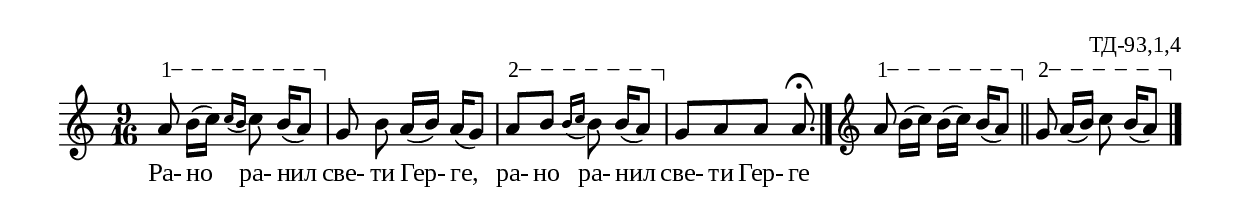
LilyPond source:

%{
TD_093_1_04
%}

\include "td-preamble.ly"

\score {
\relative c'' {
% \tempo 4 = 152
% \time 2/4
% \tempo 8 = 168
 \time 9/16
 \varA
 a8\startTextSpan b16([ c)] \acciaccatura { c16[ b] } c8 b16([ a8\stopTextSpan)] | 
 g8 b\noBeam a16([ b)] a16([ g8)] |
 \varB
 a8\startTextSpan b \acciaccatura { b16[ c] } b8 b16([ a8\stopTextSpan)] | 
 g8 a a a8.\fermata
 \bar "|." 
\set Score.measureLength = #(ly:make-moment 1 16)  
 s16 \bar ""  
 \set Score.measureLength = #(ly:make-moment 9 16)  
 \clef treble
\varA
 a8\startTextSpan b16([ c)] b16([ c)] b16([ a8\stopTextSpan)] \bar "||" 
 \varB
 g8\startTextSpan a16([ b)] c8 b16([ a8\stopTextSpan)] 
  \bar "|." 
}
\addlyrics { Ра- но ра- нил све- ти Гер- ге, ра- но ра- нил све- ти Гер- ге }
%
\layout {
  indent = #0
  line-width = 190\mm
  ragged-right=##f
}
%
\midi { 
	\context {
		\Score
		tempoWholesPerMinute = #(ly:make-moment 168 8)
		}
	}
}
%
\header{
  opus = "ТД-93,1,4"
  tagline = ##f
}


